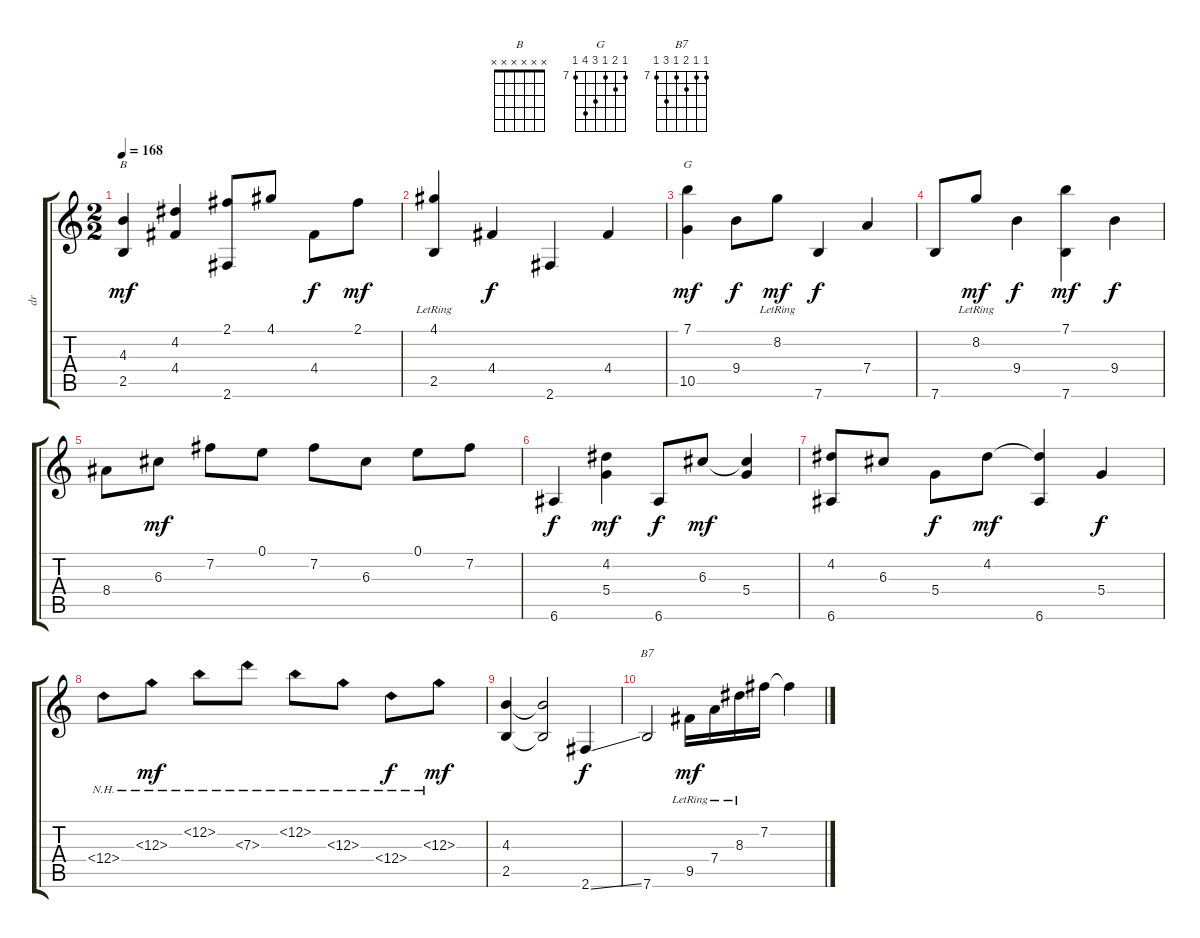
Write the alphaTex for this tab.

\track ("dr" "dr") {instrument acousticguitarnylon}
\staff {score tabs}
\tuning (E4 B3 G3 D3 A2 E2) {hide}
\chord ("B" x x x x x x) {firstfret 0}
\chord ("G" 7 8 7 9 10 7) {firstfret 7}
\chord ("B7" 7 7 8 7 9 7) {firstfret 7}
\ts (2 2)
\tempo 168
\clef g2
\ks c
(4.3 2.5).4{ch "B" dy mf} (4.2 4.4).4 (2.1 2.6).8 4.1.8 4.4.8{dy f} 2.1.8{dy mf} |
(4.1{lr} 2.5).4 4.4.4{dy f} 2.6.4 4.4.4 |
(7.1 10.5).4{ch "G" dy mf} 9.4.8{dy f} 8.2{lr}.8{dy mf} 7.6.4{dy f} 7.4.4 |
7.6.8 8.2{lr}.8{dy mf} 9.4.4{dy f} (7.1 7.6).4{dy mf} 9.4.4{dy f} |
8.4.8 6.3.8{dy mf} 7.2.8 0.1.8 7.2.8 6.3.8 0.1.8 7.2.8 |
6.6.4{dy f} (4.2 5.4).4{dy mf} 6.6.8{dy f} 6.3.8{dy mf} (6.3{t} 5.4).4 |
(4.2 6.6).8 6.3.8 5.4.8{dy f} 4.2.8{dy mf} (4.2{t} 6.6).4 5.4.4{dy f} |
12.4{nh}.8 12.3{nh}.8{dy mf} 12.2{nh}.8 7.3{nh}.8 12.2{nh}.8 12.3{nh}.8 12.4{nh}.8{dy f} 12.3{nh}.8{dy mf} |
(4.3 2.5).4 (4.3{t} 2.5{t}).2 2.6{ss}.4{dy f} |
7.6.2{ch "B7"} 9.5{lr}.16{dy mf} 7.4{lr}.16 8.3{lr}.16 7.2.16 7.2{t}.4
